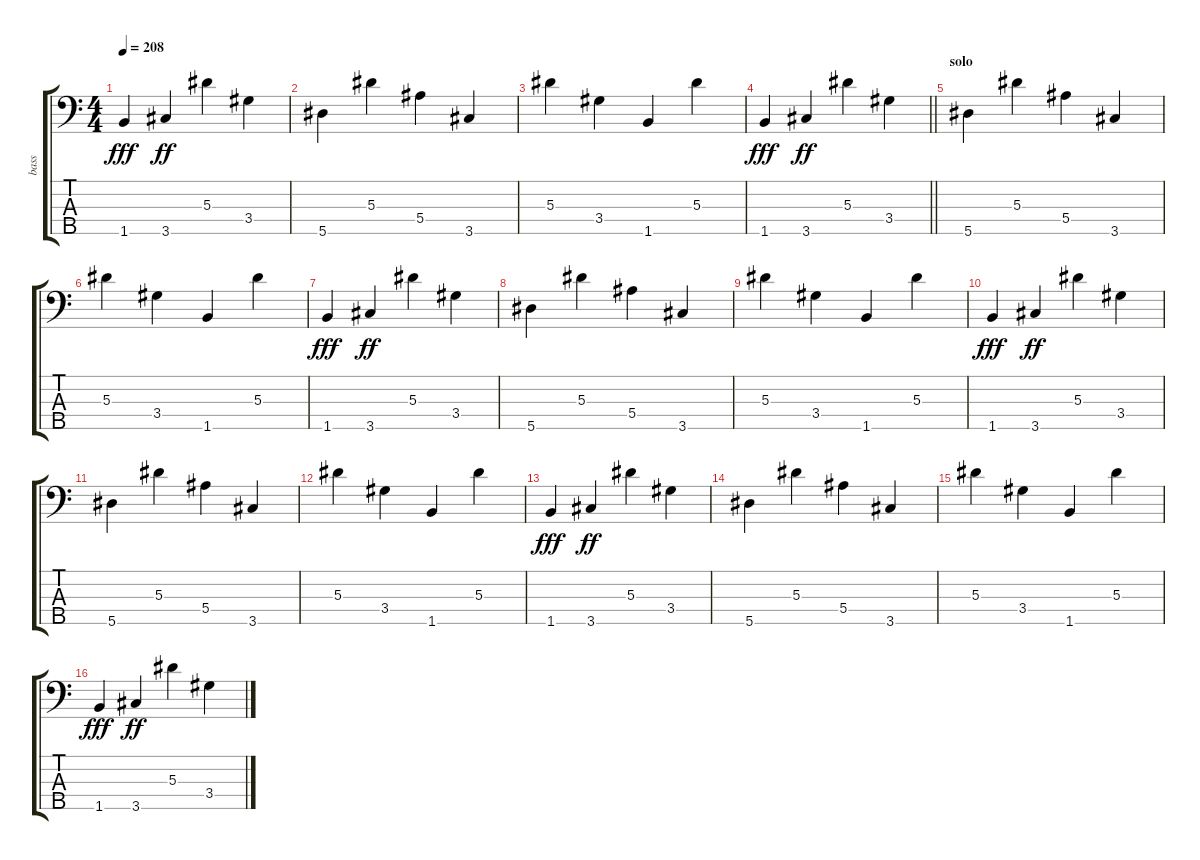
\track ("bass" "bass") {instrument slapbass1}
\staff {score tabs}
\tuning (G3 Eb3 Bb2 F2 Bb1) {hide}
\ts (4 4)
\tempo 208
\clef f4
\ks c
1.5.4{dy fff} 3.5.4{dy ff} 5.3.4 3.4.4 |
5.5.4 5.3.4 5.4.4 3.5.4 |
5.3.4 3.4.4 1.5.4 5.3.4 |
\barLineRight lightlight
1.5.4{dy fff} 3.5.4{dy ff} 5.3.4 3.4.4 |
\section ("" "solo")
5.5.4 5.3.4 5.4.4 3.5.4 |
5.3.4 3.4.4 1.5.4 5.3.4 |
1.5.4{dy fff} 3.5.4{dy ff} 5.3.4 3.4.4 |
5.5.4 5.3.4 5.4.4 3.5.4 |
5.3.4 3.4.4 1.5.4 5.3.4 |
1.5.4{dy fff} 3.5.4{dy ff} 5.3.4 3.4.4 |
5.5.4 5.3.4 5.4.4 3.5.4 |
5.3.4 3.4.4 1.5.4 5.3.4 |
1.5.4{dy fff} 3.5.4{dy ff} 5.3.4 3.4.4 |
5.5.4 5.3.4 5.4.4 3.5.4 |
5.3.4 3.4.4 1.5.4 5.3.4 |
1.5.4{dy fff} 3.5.4{dy ff} 5.3.4 3.4.4
